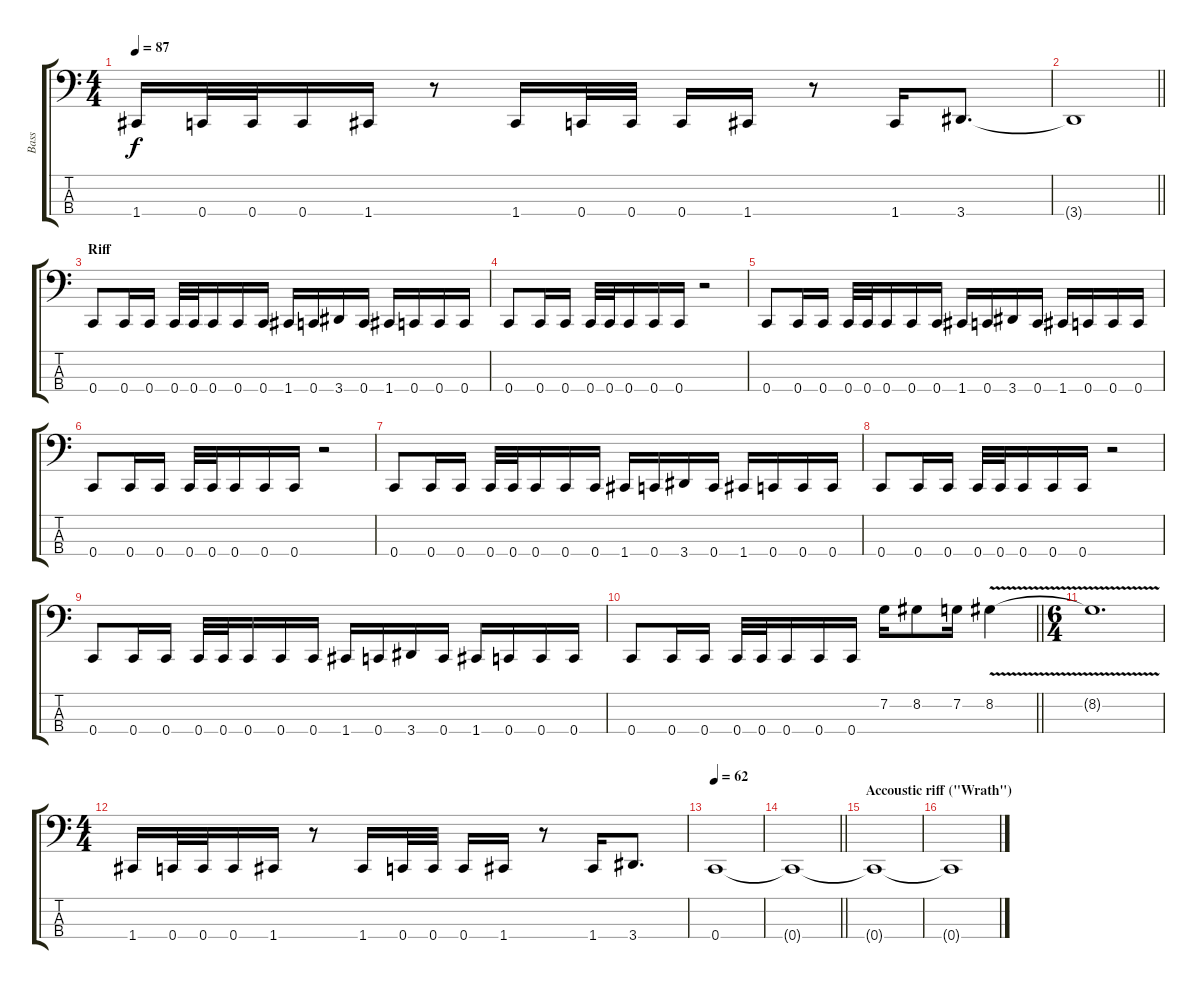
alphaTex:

\track ("Bass" "Bass") {instrument electricbassfinger}
\staff {score tabs}
\tuning (F2 C2 G1 C1) {hide}
\ts (4 4)
\tempo 87
\clef f4
\ks c
1.4.16{dy f} 0.4.32 0.4.32 0.4.16 1.4.16 r.8 1.4.16 0.4.32 0.4.32 0.4.16 1.4.16 r.8 1.4.16 3.4.8{d} |
\barLineRight lightlight
3.4{t}.1 |
\section ("" "Riff")
0.4.8 0.4.16 0.4.16 0.4.32 0.4.32 0.4.16 0.4.16 0.4.16 1.4.16 0.4.16 3.4.16 0.4.16 1.4.16 0.4.16 0.4.16 0.4.16 |
0.4.8 0.4.16 0.4.16 0.4.32 0.4.32 0.4.16 0.4.16 0.4.16 r.2 |
0.4.8 0.4.16 0.4.16 0.4.32 0.4.32 0.4.16 0.4.16 0.4.16 1.4.16 0.4.16 3.4.16 0.4.16 1.4.16 0.4.16 0.4.16 0.4.16 |
0.4.8 0.4.16 0.4.16 0.4.32 0.4.32 0.4.16 0.4.16 0.4.16 r.2 |
0.4.8 0.4.16 0.4.16 0.4.32 0.4.32 0.4.16 0.4.16 0.4.16 1.4.16 0.4.16 3.4.16 0.4.16 1.4.16 0.4.16 0.4.16 0.4.16 |
0.4.8 0.4.16 0.4.16 0.4.32 0.4.32 0.4.16 0.4.16 0.4.16 r.2 |
0.4.8 0.4.16 0.4.16 0.4.32 0.4.32 0.4.16 0.4.16 0.4.16 1.4.16 0.4.16 3.4.16 0.4.16 1.4.16 0.4.16 0.4.16 0.4.16 |
\barLineRight lightlight
0.4.8 0.4.16 0.4.16 0.4.32 0.4.32 0.4.16 0.4.16 0.4.16 7.2.16 8.2.8 7.2.16 8.2{v}.4 |
\ts (6 4)
8.2{t}.1{d} |
\ts (4 4)
1.4.16 0.4.32 0.4.32 0.4.16 1.4.16 r.8 1.4.16 0.4.32 0.4.32 0.4.16 1.4.16 r.8 1.4.16 3.4.8{d} |
\tempo 62
0.4.1 |
\barLineRight lightlight
0.4{t}.1 |
\section ("" "Accoustic riff (\"Wrath\")")
0.4{t}.1 |
0.4{t}.1
